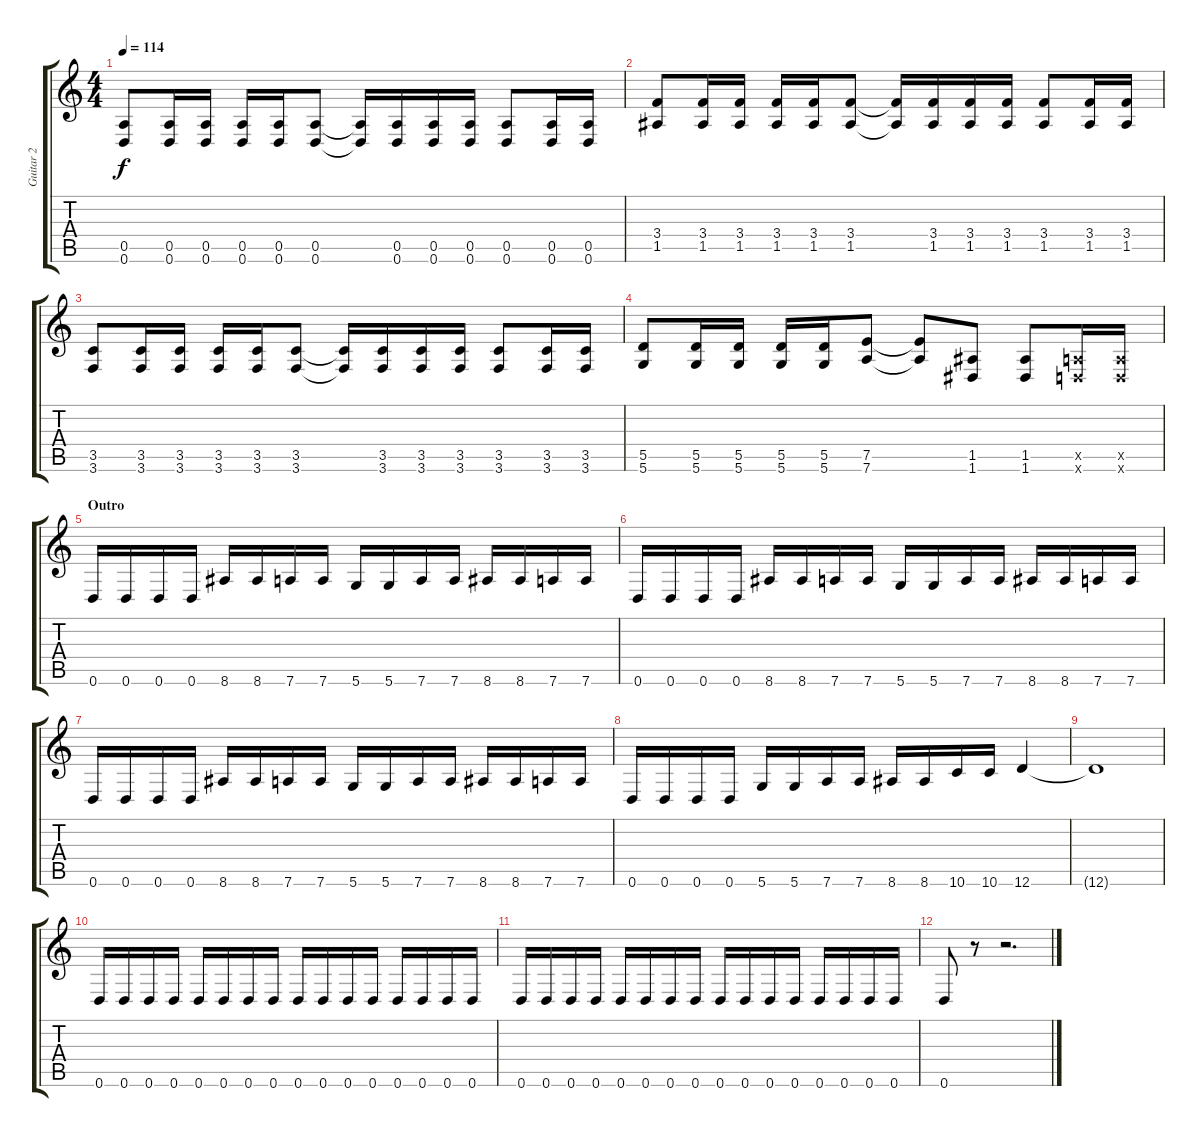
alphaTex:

\track ("Guitar 2" "Guitar 2") {instrument distortionguitar}
\staff {score tabs}
\tuning (E4 B3 G3 D3 A2 D2) {hide}
\ts (4 4)
\tempo 114
\clef g2
\ks c
(0.5 0.6).8{dy f} (0.5 0.6).16 (0.5 0.6).16 (0.5 0.6).16 (0.5 0.6).16 (0.5 0.6).8 (0.5{t} 0.6{t}).16 (0.5 0.6).16 (0.5 0.6).16 (0.5 0.6).16 (0.5 0.6).8 (0.5 0.6).16 (0.5 0.6).16 |
(3.4 1.5).8 (3.4 1.5).16 (3.4 1.5).16 (3.4 1.5).16 (3.4 1.5).16 (3.4 1.5).8 (3.4{t} 1.5{t}).16 (3.4 1.5).16 (3.4 1.5).16 (3.4 1.5).16 (3.4 1.5).8 (3.4 1.5).16 (3.4 1.5).16 |
(3.5 3.6).8 (3.5 3.6).16 (3.5 3.6).16 (3.5 3.6).16 (3.5 3.6).16 (3.5 3.6).8 (3.5{t} 3.6{t}).16 (3.5 3.6).16 (3.5 3.6).16 (3.5 3.6).16 (3.5 3.6).8 (3.5 3.6).16 (3.5 3.6).16 |
(5.5 5.6).8 (5.5 5.6).16 (5.5 5.6).16 (5.5 5.6).16 (5.5 5.6).16 (7.5 7.6).8 (7.5{t} 7.6{t}).8 (1.5 1.6).8 (1.5 1.6).8 (0.5{x} 0.6{x}).16 (0.5{x} 0.6{x}).16 |
\section ("" "Outro")
0.6.16 0.6.16 0.6.16 0.6.16 8.6.16 8.6.16 7.6.16 7.6.16 5.6.16 5.6.16 7.6.16 7.6.16 8.6.16 8.6.16 7.6.16 7.6.16 |
0.6.16 0.6.16 0.6.16 0.6.16 8.6.16 8.6.16 7.6.16 7.6.16 5.6.16 5.6.16 7.6.16 7.6.16 8.6.16 8.6.16 7.6.16 7.6.16 |
0.6.16 0.6.16 0.6.16 0.6.16 8.6.16 8.6.16 7.6.16 7.6.16 5.6.16 5.6.16 7.6.16 7.6.16 8.6.16 8.6.16 7.6.16 7.6.16 |
0.6.16 0.6.16 0.6.16 0.6.16 5.6.16 5.6.16 7.6.16 7.6.16 8.6.16 8.6.16 10.6.16 10.6.16 12.6.4 |
12.6{t}.1 |
0.6.16 0.6.16 0.6.16 0.6.16 0.6.16 0.6.16 0.6.16 0.6.16 0.6.16 0.6.16 0.6.16 0.6.16 0.6.16 0.6.16 0.6.16 0.6.16 |
0.6.16 0.6.16 0.6.16 0.6.16 0.6.16 0.6.16 0.6.16 0.6.16 0.6.16 0.6.16 0.6.16 0.6.16 0.6.16 0.6.16 0.6.16 0.6.16 |
0.6.8 r.8 r.2{d}
